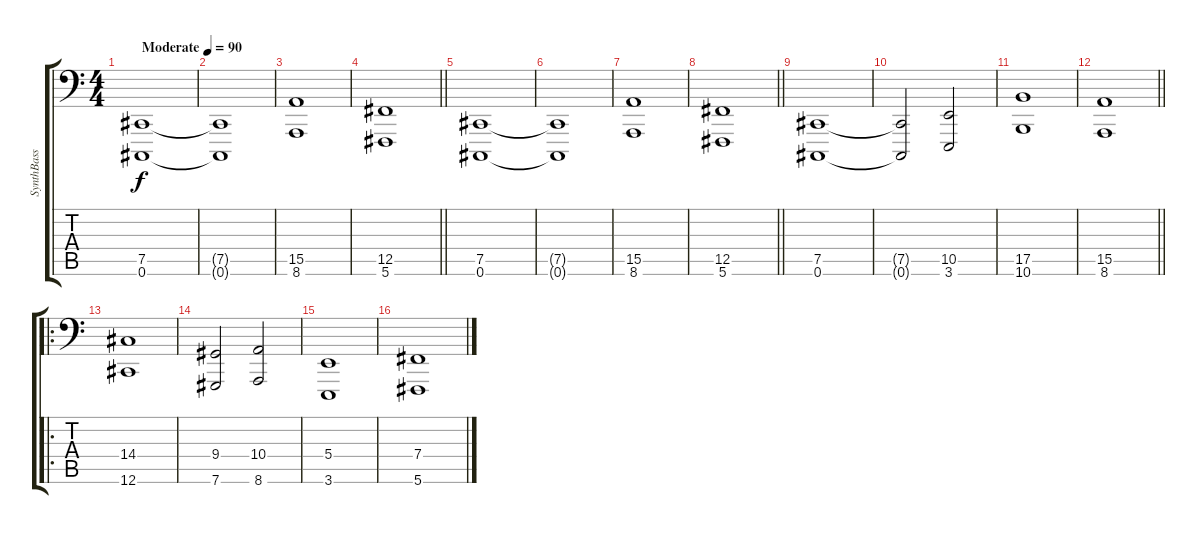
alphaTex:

\track ("SynthBass" "SynthBass") {instrument synthstrings1}
\staff {score tabs}
\tuning (Db3 Ab2 E2 B1 Gb1 Db1) {hide}
\ts (4 4)
\tempo (90 "Moderate")
\clef f4
\ks c
(7.5 0.6).1{dy f instrument synthstrings1} |
(7.5{t} 0.6{t}).1 |
(15.5 8.6).1 |
\barLineRight lightlight
(12.5 5.6).1 |
(7.5 0.6).1 |
(7.5{t} 0.6{t}).1 |
(15.5 8.6).1 |
\barLineRight lightlight
(12.5 5.6).1 |
(7.5 0.6).1 |
(7.5{t} 0.6{t}).2 (10.5 3.6).2 |
(17.5 10.6).1 |
\barLineRight lightlight
(15.5 8.6).1 |
\ro
(14.4 12.6).1 |
(9.4 7.6).2 (10.4 8.6).2 |
(5.4 3.6).1 |
(7.4 5.6).1
